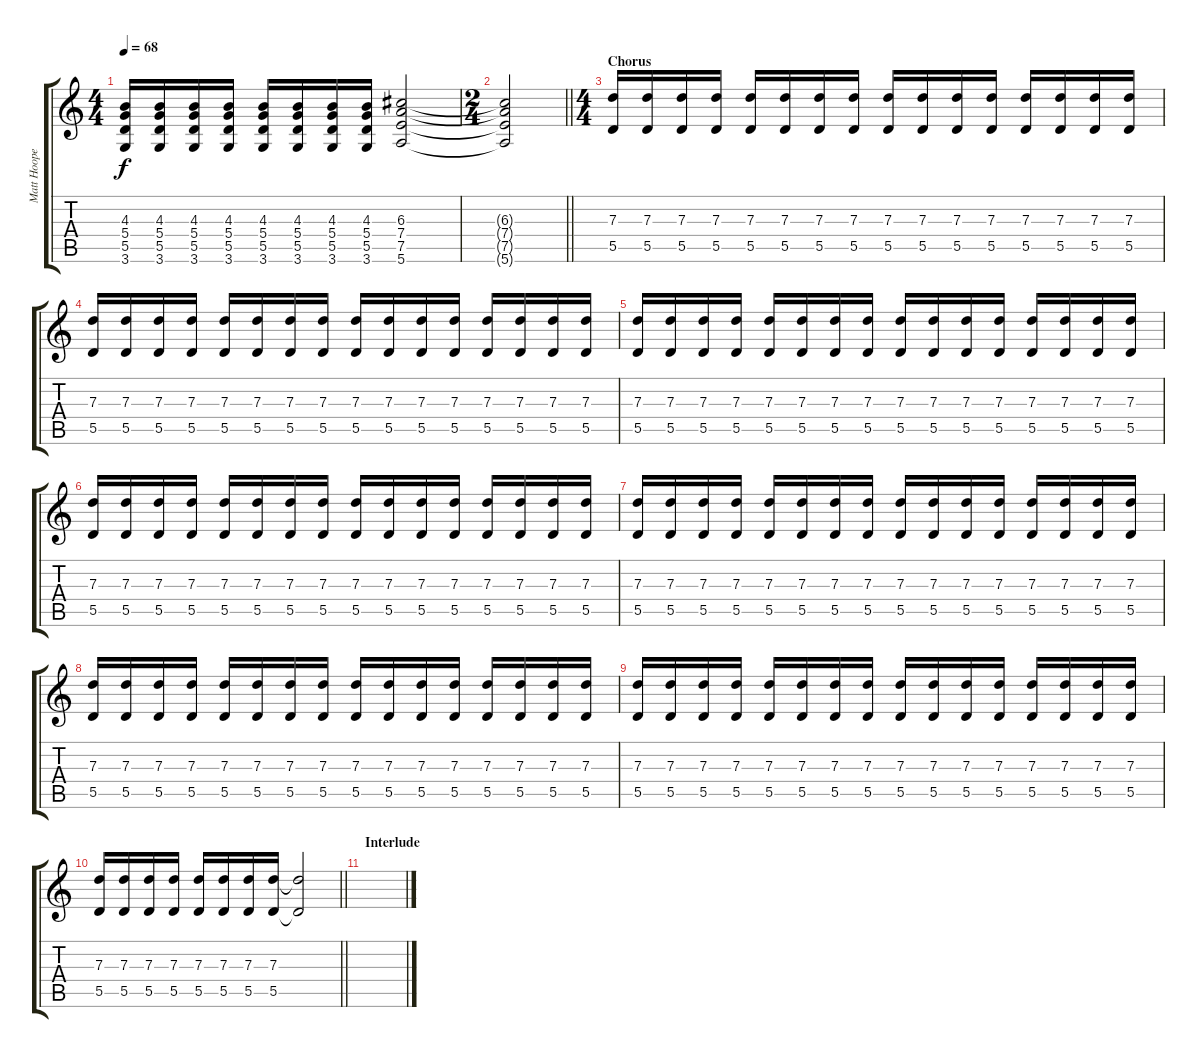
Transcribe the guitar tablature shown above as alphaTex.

\track ("Matt Hoopes - Electric Guitar" "Matt Hoope") {instrument distortionguitar}
\staff {score tabs}
\tuning (E4 B3 G3 D3 A2 E2) {hide}
\ts (4 4)
\tempo 68
\clef g2
\ks c
(4.3 5.4 5.5 3.6).16{dy f volume 16} (4.3 5.4 5.5 3.6).16 (4.3 5.4 5.5 3.6).16 (4.3 5.4 5.5 3.6).16 (4.3 5.4 5.5 3.6).16 (4.3 5.4 5.5 3.6).16 (4.3 5.4 5.5 3.6).16 (4.3 5.4 5.5 3.6).16 (6.3 7.4 7.5 5.6).2 |
\ts (2 4)
\barLineRight lightlight
(6.3{t} 7.4{t} 7.5{t} 5.6{t}).2 |
\ts (4 4)
\section ("" "Chorus")
(7.3 5.5).16 (7.3 5.5).16 (7.3 5.5).16 (7.3 5.5).16 (7.3 5.5).16 (7.3 5.5).16 (7.3 5.5).16 (7.3 5.5).16 (7.3 5.5).16 (7.3 5.5).16 (7.3 5.5).16 (7.3 5.5).16 (7.3 5.5).16 (7.3 5.5).16 (7.3 5.5).16 (7.3 5.5).16 |
(7.3 5.5).16 (7.3 5.5).16 (7.3 5.5).16 (7.3 5.5).16 (7.3 5.5).16 (7.3 5.5).16 (7.3 5.5).16 (7.3 5.5).16 (7.3 5.5).16 (7.3 5.5).16 (7.3 5.5).16 (7.3 5.5).16 (7.3 5.5).16 (7.3 5.5).16 (7.3 5.5).16 (7.3 5.5).16 |
(7.3 5.5).16 (7.3 5.5).16 (7.3 5.5).16 (7.3 5.5).16 (7.3 5.5).16 (7.3 5.5).16 (7.3 5.5).16 (7.3 5.5).16 (7.3 5.5).16 (7.3 5.5).16 (7.3 5.5).16 (7.3 5.5).16 (7.3 5.5).16 (7.3 5.5).16 (7.3 5.5).16 (7.3 5.5).16 |
(7.3 5.5).16 (7.3 5.5).16 (7.3 5.5).16 (7.3 5.5).16 (7.3 5.5).16 (7.3 5.5).16 (7.3 5.5).16 (7.3 5.5).16 (7.3 5.5).16 (7.3 5.5).16 (7.3 5.5).16 (7.3 5.5).16 (7.3 5.5).16 (7.3 5.5).16 (7.3 5.5).16 (7.3 5.5).16 |
(7.3 5.5).16 (7.3 5.5).16 (7.3 5.5).16 (7.3 5.5).16 (7.3 5.5).16 (7.3 5.5).16 (7.3 5.5).16 (7.3 5.5).16 (7.3 5.5).16 (7.3 5.5).16 (7.3 5.5).16 (7.3 5.5).16 (7.3 5.5).16 (7.3 5.5).16 (7.3 5.5).16 (7.3 5.5).16 |
(7.3 5.5).16 (7.3 5.5).16 (7.3 5.5).16 (7.3 5.5).16 (7.3 5.5).16 (7.3 5.5).16 (7.3 5.5).16 (7.3 5.5).16 (7.3 5.5).16 (7.3 5.5).16 (7.3 5.5).16 (7.3 5.5).16 (7.3 5.5).16 (7.3 5.5).16 (7.3 5.5).16 (7.3 5.5).16 |
(7.3 5.5).16 (7.3 5.5).16 (7.3 5.5).16 (7.3 5.5).16 (7.3 5.5).16 (7.3 5.5).16 (7.3 5.5).16 (7.3 5.5).16 (7.3 5.5).16 (7.3 5.5).16 (7.3 5.5).16 (7.3 5.5).16 (7.3 5.5).16 (7.3 5.5).16 (7.3 5.5).16 (7.3 5.5).16 |
\barLineRight lightlight
(7.3 5.5).16 (7.3 5.5).16 (7.3 5.5).16 (7.3 5.5).16 (7.3 5.5).16 (7.3 5.5).16 (7.3 5.5).16 (7.3 5.5).16 (7.3{t} 5.5{t}).2 |
\section ("" "Interlude")
